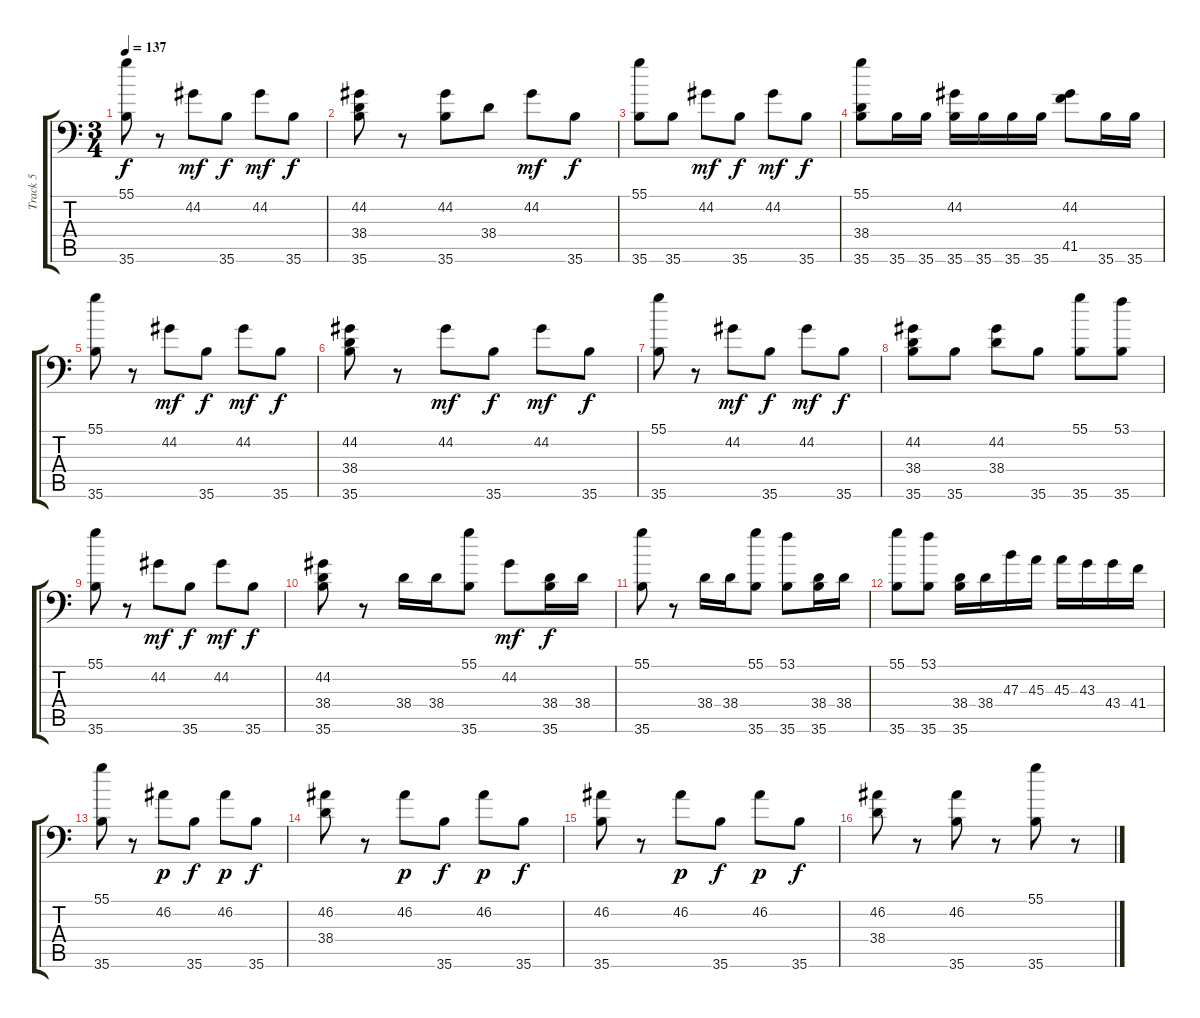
\track ("Track 5" "Track 5") {instrument acousticgrandpiano}
\staff {score tabs}
\tuning (C-1 C-1 C-1 C-1 C-1 C-1) {hide}
\ts (3 4)
\tempo 137
\clef f4
\ks c
(55.1 35.6).8{dy f} r.8 44.2.8{dy mf} 35.6.8{dy f} 44.2.8{dy mf} 35.6.8{dy f} |
(44.2 38.4 35.6).8 r.8 (44.2 35.6).8 38.4.8 44.2.8{dy mf} 35.6.8{dy f} |
(55.1 35.6).8 35.6.8 44.2.8{dy mf} 35.6.8{dy f} 44.2.8{dy mf} 35.6.8{dy f} |
(55.1 38.4 35.6).8 35.6.16 35.6.16 (44.2 35.6).16 35.6.16 35.6.16 35.6.16 (44.2 41.5).8 35.6.16 35.6.16 |
(55.1 35.6).8 r.8 44.2.8{dy mf} 35.6.8{dy f} 44.2.8{dy mf} 35.6.8{dy f} |
(44.2 38.4 35.6).8 r.8 44.2.8{dy mf} 35.6.8{dy f} 44.2.8{dy mf} 35.6.8{dy f} |
(55.1 35.6).8 r.8 44.2.8{dy mf} 35.6.8{dy f} 44.2.8{dy mf} 35.6.8{dy f} |
(44.2 38.4 35.6).8 35.6.8 (44.2 38.4).8 35.6.8 (55.1 35.6).8 (53.1 35.6).8 |
(55.1 35.6).8 r.8 44.2.8{dy mf} 35.6.8{dy f} 44.2.8{dy mf} 35.6.8{dy f} |
(44.2 38.4 35.6).8 r.8 38.4.16 38.4.16 (55.1 35.6).8 44.2.8{dy mf} (38.4 35.6).16{dy f} 38.4.16 |
(55.1 35.6).8 r.8 38.4.16 38.4.16 (55.1 35.6).8 (53.1 35.6).8 (38.4 35.6).16 38.4.16 |
(55.1 35.6).8 (53.1 35.6).8 (38.4 35.6).16 38.4.16 47.3.16 45.3.16 45.3.16 43.3.16 43.4.16 41.4.16 |
(55.1 35.6).8 r.8 46.2.8{dy p} 35.6.8{dy f} 46.2.8{dy p} 35.6.8{dy f} |
(46.2 38.4).8 r.8 46.2.8{dy p} 35.6.8{dy f} 46.2.8{dy p} 35.6.8{dy f} |
(46.2 35.6).8 r.8 46.2.8{dy p} 35.6.8{dy f} 46.2.8{dy p} 35.6.8{dy f} |
(46.2 38.4).8 r.8 (46.2 35.6).8 r.8 (55.1 35.6).8 r.8
